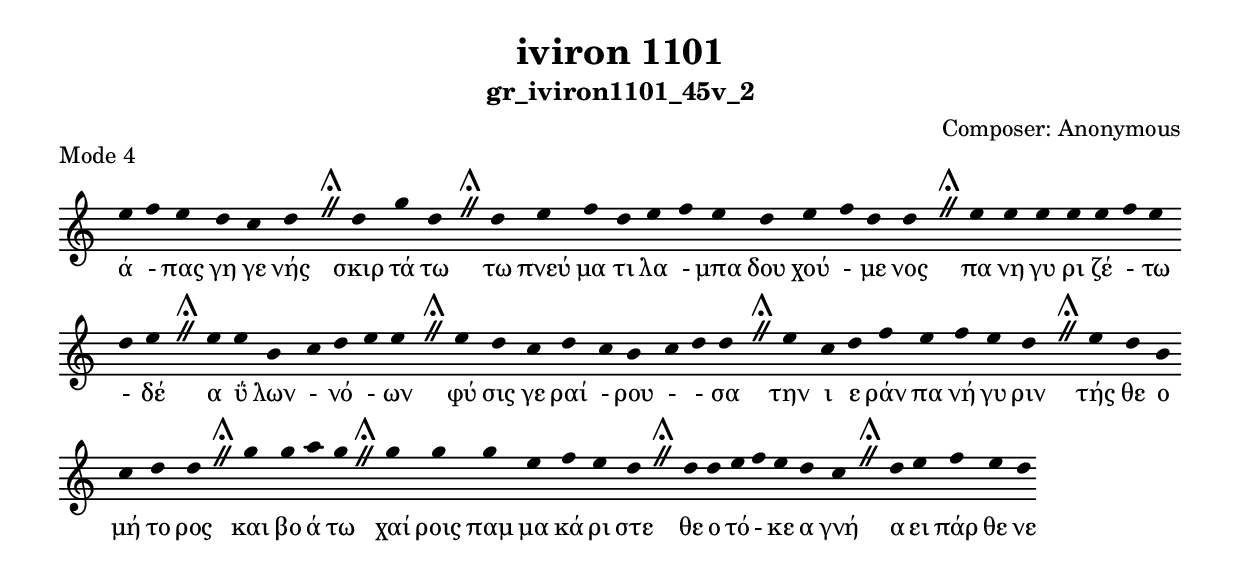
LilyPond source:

\include "gregorian.ly"

	\header {
 	  title = "iviron 1101"
	  subtitle = "gr_iviron1101_45v_2"
	  composer = "Composer: Αnonymous"
	  piece = "Mode 4"
	}

	chant = {
	  e''4 f''4 e''4 d''4 c''4 d''4 \divisioMaior
 d''4 g''4 d''4 \divisioMaior
 d''4 e''4 f''4 d''4 e''4 f''4 e''4 d''4 e''4 f''4 d''4 d''4 \divisioMaior
 e''4 e''4 e''4 e''4 e''4 f''4 e''4 d''4 e''4 \divisioMaior
 e''4 e''4 b'4 c''4 d''4 e''4 e''4 \divisioMaior
 e''4 d''4 c''4 d''4 c''4 b'4 c''4 d''4 d''4 \divisioMaior
 e''4 c''4 d''4 f''4 e''4 f''4 e''4 d''4 \divisioMaior
 e''4 d''4 b'4 c''4 d''4 d''4 \divisioMaior
 g''4 g''4 a''4 g''4 \divisioMaior
 g''4 g''4 g''4 e''4 f''4 e''4 d''4 \divisioMaior
 d''4 d''4 e''4 f''4 e''4 d''4 c''4 \divisioMaior
 d''4 e''4 f''4 e''4 d''4\finalis
	}

	verba = \lyricmode {ά - πας γη γε νής 
σκιρ τά τω 
τω πνεύ μα τι λα - μπα δου χού - με νος 
πα νη γυ ρι ζέ - τω - δέ 
α ΰ λων - νό - ων 
φύ σις γε ραί - ρου -  - σα 
την ι ε ράν πα νή γυ ριν 
τής θε ο μή το ρος 
και βο ά τω 
χαί ροις παμ μα κά ρι στε 
θε ο τό - κε α γνή 
α ει πάρ θε νε 
	}


	\score {
	  \new Staff <<
	  \new Voice = "melody" \chant
	  \new Lyrics = "one" \lyricsto melody \verba
	  >>
	  \layout {
	    \context {
	      \Staff
	      \remove "Time_signature_engraver"
	      \remove "Bar_engraver"
	    }
	    \context {
	      \Voice
	      \remove "Stem_engraver"
	    }
	  }
	}